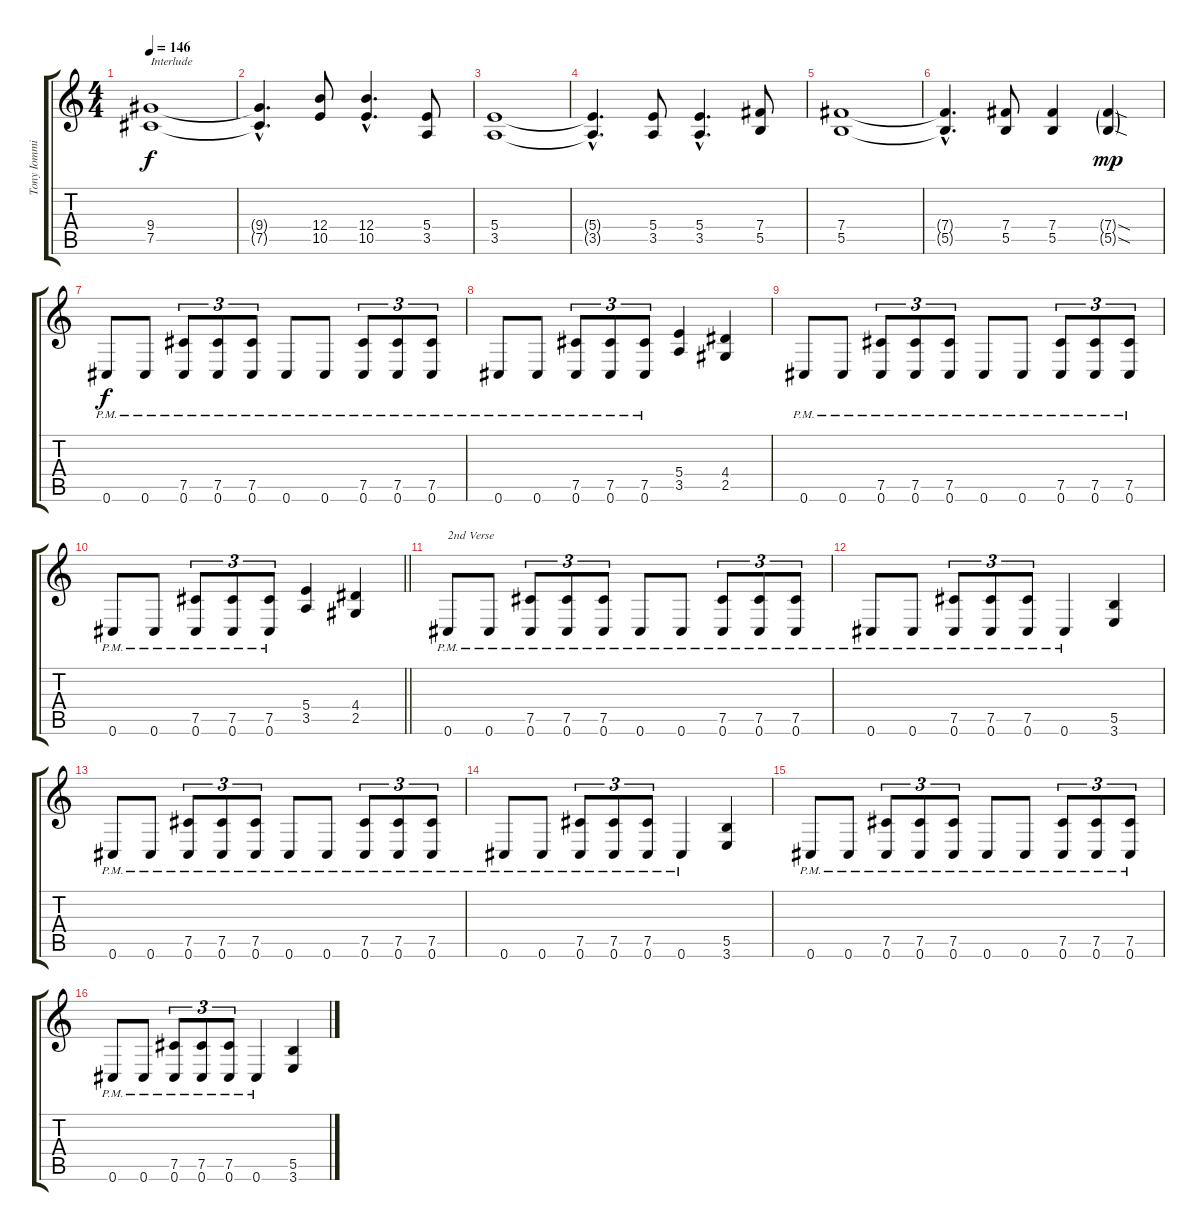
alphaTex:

\track ("Tony Iommi - Rhy 2" "Tony Iommi") {instrument distortionguitar}
\staff {score tabs}
\tuning (Db4 Ab3 E3 B2 Gb2 Db2) {hide}
\ts (4 4)
\tempo 146
\clef g2
\ks c
(9.4 7.5).1{txt "Interlude" dy f} |
(9.4{hac t} 7.5{hac t}).4{d} (12.4 10.5).8 (12.4{hac} 10.5{hac}).4{d} (5.4 3.5).8 |
(5.4 3.5).1 |
(5.4{hac t} 3.5{hac t}).4{d} (5.4 3.5).8 (5.4{hac} 3.5{hac}).4{d} (7.4 5.5).8 |
(7.4 5.5).1 |
(7.4{hac t} 5.5{hac t}).4{d} (7.4 5.5).8 (7.4 5.5).4 (7.4{sod g} 5.5{sod g}).4{dy mp} |
0.6{pm}.8{dy f} 0.6{pm}.8 (7.5{pm} 0.6{pm}).8{tu (3 2)} (7.5{pm} 0.6{pm}).8{tu (3 2)} (7.5{pm} 0.6{pm}).8{tu (3 2)} 0.6{pm}.8 0.6{pm}.8 (7.5{pm} 0.6{pm}).8{tu (3 2)} (7.5{pm} 0.6{pm}).8{tu (3 2)} (7.5{pm} 0.6{pm}).8{tu (3 2)} |
0.6{pm}.8 0.6{pm}.8 (7.5{pm} 0.6{pm}).8{tu (3 2)} (7.5{pm} 0.6{pm}).8{tu (3 2)} (7.5{pm} 0.6{pm}).8{tu (3 2)} (5.4 3.5).4 (4.4 2.5).4 |
0.6{pm}.8 0.6{pm}.8 (7.5{pm} 0.6{pm}).8{tu (3 2)} (7.5{pm} 0.6{pm}).8{tu (3 2)} (7.5{pm} 0.6{pm}).8{tu (3 2)} 0.6{pm}.8 0.6{pm}.8 (7.5{pm} 0.6{pm}).8{tu (3 2)} (7.5{pm} 0.6{pm}).8{tu (3 2)} (7.5{pm} 0.6{pm}).8{tu (3 2)} |
\barLineRight lightlight
0.6{pm}.8 0.6{pm}.8 (7.5{pm} 0.6{pm}).8{tu (3 2)} (7.5{pm} 0.6{pm}).8{tu (3 2)} (7.5{pm} 0.6{pm}).8{tu (3 2)} (5.4 3.5).4 (4.4 2.5).4 |
0.6{pm}.8{txt "2nd Verse"} 0.6{pm}.8 (7.5{pm} 0.6{pm}).8{tu (3 2)} (7.5{pm} 0.6{pm}).8{tu (3 2)} (7.5{pm} 0.6{pm}).8{tu (3 2)} 0.6{pm}.8 0.6{pm}.8 (7.5{pm} 0.6{pm}).8{tu (3 2)} (7.5{pm} 0.6{pm}).8{tu (3 2)} (7.5{pm} 0.6{pm}).8{tu (3 2)} |
0.6{pm}.8 0.6{pm}.8 (7.5{pm} 0.6{pm}).8{tu (3 2)} (7.5{pm} 0.6{pm}).8{tu (3 2)} (7.5{pm} 0.6{pm}).8{tu (3 2)} 0.6{pm}.4 (5.5 3.6).4 |
0.6{pm}.8 0.6{pm}.8 (7.5{pm} 0.6{pm}).8{tu (3 2)} (7.5{pm} 0.6{pm}).8{tu (3 2)} (7.5{pm} 0.6{pm}).8{tu (3 2)} 0.6{pm}.8 0.6{pm}.8 (7.5{pm} 0.6{pm}).8{tu (3 2)} (7.5{pm} 0.6{pm}).8{tu (3 2)} (7.5{pm} 0.6{pm}).8{tu (3 2)} |
0.6{pm}.8 0.6{pm}.8 (7.5{pm} 0.6{pm}).8{tu (3 2)} (7.5{pm} 0.6{pm}).8{tu (3 2)} (7.5{pm} 0.6{pm}).8{tu (3 2)} 0.6{pm}.4 (5.5 3.6).4 |
0.6{pm}.8 0.6{pm}.8 (7.5{pm} 0.6{pm}).8{tu (3 2)} (7.5{pm} 0.6{pm}).8{tu (3 2)} (7.5{pm} 0.6{pm}).8{tu (3 2)} 0.6{pm}.8 0.6{pm}.8 (7.5{pm} 0.6{pm}).8{tu (3 2)} (7.5{pm} 0.6{pm}).8{tu (3 2)} (7.5{pm} 0.6{pm}).8{tu (3 2)} |
0.6{pm}.8 0.6{pm}.8 (7.5{pm} 0.6{pm}).8{tu (3 2)} (7.5{pm} 0.6{pm}).8{tu (3 2)} (7.5{pm} 0.6{pm}).8{tu (3 2)} 0.6{pm}.4 (5.5 3.6).4
